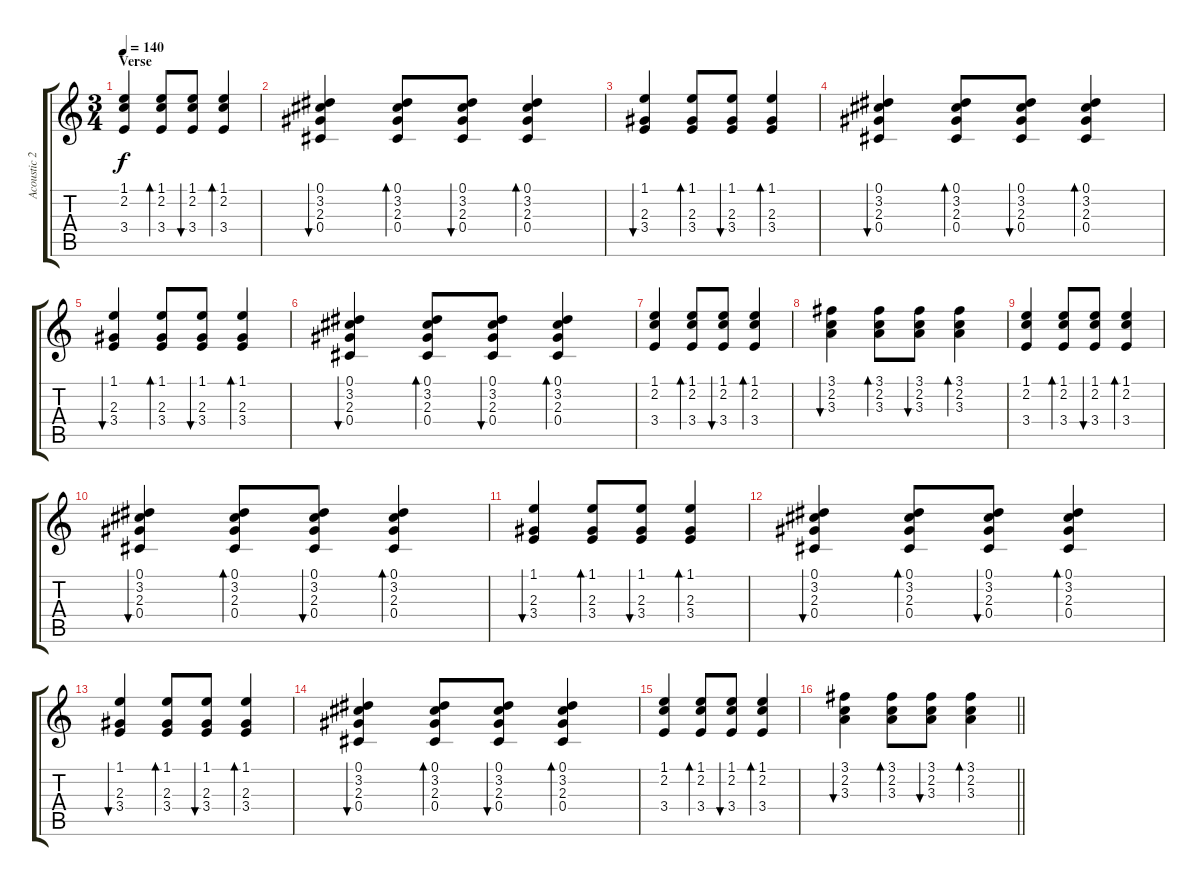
\track ("Acoustic 2" "Acoustic 2") {instrument acousticguitarsteel}
\staff {score tabs}
\tuning (Eb4 Bb3 Gb3 Db3 Ab2 Db2) {hide}
\ts (3 4)
\section ("" "Verse")
\tempo 140
\clef g2
\ks c
(1.1 2.2 3.4).4{dy f} (1.1 2.2 3.4).8{bd 60} (1.1 2.2 3.4).8{bu 60} (1.1 2.2 3.4).4{bd 60} |
(0.1 3.2 2.3 0.4).4{bu 60} (0.1 3.2 2.3 0.4).8{bd 60} (0.1 3.2 2.3 0.4).8{bu 60} (0.1 3.2 2.3 0.4).4{bd 60} |
(1.1 2.3 3.4).4{bu 60} (1.1 2.3 3.4).8{bd 60} (1.1 2.3 3.4).8{bu 60} (1.1 2.3 3.4).4{bd 60} |
(0.1 3.2 2.3 0.4).4{bu 60} (0.1 3.2 2.3 0.4).8{bd 60} (0.1 3.2 2.3 0.4).8{bu 60} (0.1 3.2 2.3 0.4).4{bd 60} |
(1.1 2.3 3.4).4{bu 60} (1.1 2.3 3.4).8{bd 60} (1.1 2.3 3.4).8{bu 60} (1.1 2.3 3.4).4{bd 60} |
(0.1 3.2 2.3 0.4).4{bu 60} (0.1 3.2 2.3 0.4).8{bd 60} (0.1 3.2 2.3 0.4).8{bu 60} (0.1 3.2 2.3 0.4).4{bd 60} |
(1.1 2.2 3.4).4 (1.1 2.2 3.4).8{bd 60} (1.1 2.2 3.4).8{bu 60} (1.1 2.2 3.4).4{bd 60} |
(3.1 2.2 3.3).4{bu 60} (3.1 2.2 3.3).8{bd 60} (3.1 2.2 3.3).8{bu 60} (3.1 2.2 3.3).4{bd 60} |
(1.1 2.2 3.4).4 (1.1 2.2 3.4).8{bd 60} (1.1 2.2 3.4).8{bu 60} (1.1 2.2 3.4).4{bd 60} |
(0.1 3.2 2.3 0.4).4{bu 60} (0.1 3.2 2.3 0.4).8{bd 60} (0.1 3.2 2.3 0.4).8{bu 60} (0.1 3.2 2.3 0.4).4{bd 60} |
(1.1 2.3 3.4).4{bu 60} (1.1 2.3 3.4).8{bd 60} (1.1 2.3 3.4).8{bu 60} (1.1 2.3 3.4).4{bd 60} |
(0.1 3.2 2.3 0.4).4{bu 60} (0.1 3.2 2.3 0.4).8{bd 60} (0.1 3.2 2.3 0.4).8{bu 60} (0.1 3.2 2.3 0.4).4{bd 60} |
(1.1 2.3 3.4).4{bu 60} (1.1 2.3 3.4).8{bd 60} (1.1 2.3 3.4).8{bu 60} (1.1 2.3 3.4).4{bd 60} |
(0.1 3.2 2.3 0.4).4{bu 60} (0.1 3.2 2.3 0.4).8{bd 60} (0.1 3.2 2.3 0.4).8{bu 60} (0.1 3.2 2.3 0.4).4{bd 60} |
(1.1 2.2 3.4).4 (1.1 2.2 3.4).8{bd 60} (1.1 2.2 3.4).8{bu 60} (1.1 2.2 3.4).4{bd 60} |
\barLineRight lightlight
(3.1 2.2 3.3).4{bu 60} (3.1 2.2 3.3).8{bd 60} (3.1 2.2 3.3).8{bu 60} (3.1 2.2 3.3).4{bd 60}
